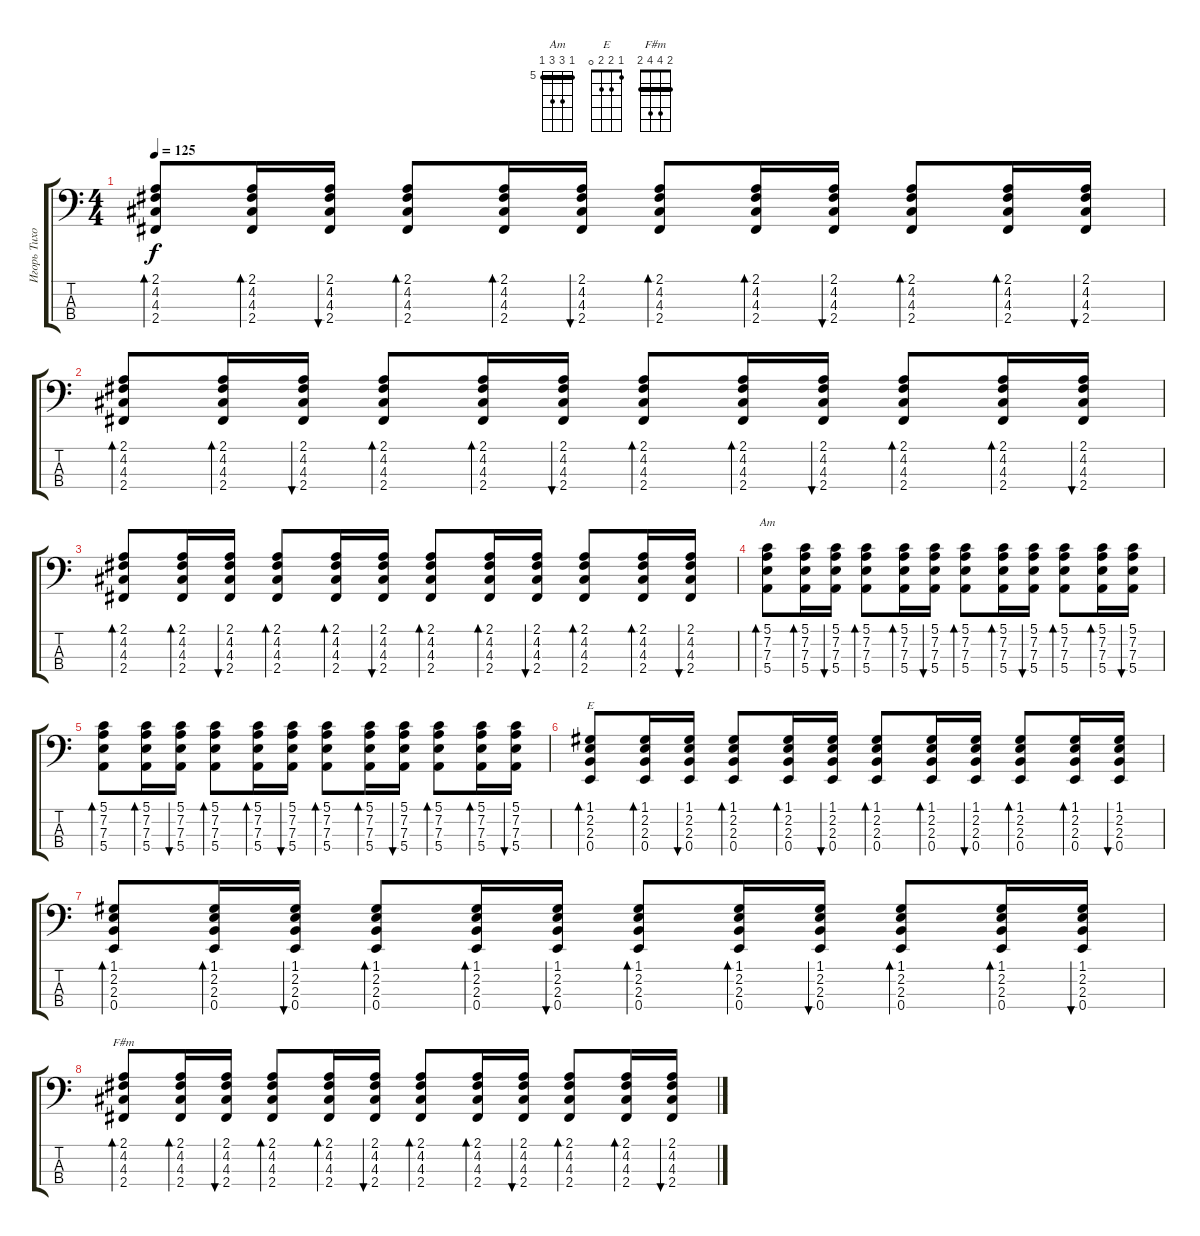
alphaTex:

\track ("Игорь Тихомиров" "Игорь Тихо") {instrument electricbasspick}
\staff {score tabs}
\tuning (G2 D2 A1 E1) {hide}
\chord ("Am" 5 7 7 5) {firstfret 5 barre 5}
\chord ("E" 1 2 2 0)
\chord ("F#m" 2 4 4 2) {barre 2}
\ts (4 4)
\tempo 125
\clef f4
\ks c
(2.1 4.2 4.3 2.4).8{bd 60 dy f} (2.1 4.2 4.3 2.4).16{bd 60} (2.1 4.2 4.3 2.4).16{bu 60} (2.1 4.2 4.3 2.4).8{bd 60} (2.1 4.2 4.3 2.4).16{bd 60} (2.1 4.2 4.3 2.4).16{bu 60} (2.1 4.2 4.3 2.4).8{bd 60} (2.1 4.2 4.3 2.4).16{bd 60} (2.1 4.2 4.3 2.4).16{bu 60} (2.1 4.2 4.3 2.4).8{bd 60} (2.1 4.2 4.3 2.4).16{bd 60} (2.1 4.2 4.3 2.4).16{bu 60} |
(2.1 4.2 4.3 2.4).8{bd 60} (2.1 4.2 4.3 2.4).16{bd 60} (2.1 4.2 4.3 2.4).16{bu 60} (2.1 4.2 4.3 2.4).8{bd 60} (2.1 4.2 4.3 2.4).16{bd 60} (2.1 4.2 4.3 2.4).16{bu 60} (2.1 4.2 4.3 2.4).8{bd 60} (2.1 4.2 4.3 2.4).16{bd 60} (2.1 4.2 4.3 2.4).16{bu 60} (2.1 4.2 4.3 2.4).8{bd 60} (2.1 4.2 4.3 2.4).16{bd 60} (2.1 4.2 4.3 2.4).16{bu 60} |
(2.1 4.2 4.3 2.4).8{bd 60} (2.1 4.2 4.3 2.4).16{bd 60} (2.1 4.2 4.3 2.4).16{bu 60} (2.1 4.2 4.3 2.4).8{bd 60} (2.1 4.2 4.3 2.4).16{bd 60} (2.1 4.2 4.3 2.4).16{bu 60} (2.1 4.2 4.3 2.4).8{bd 60} (2.1 4.2 4.3 2.4).16{bd 60} (2.1 4.2 4.3 2.4).16{bu 60} (2.1 4.2 4.3 2.4).8{bd 60} (2.1 4.2 4.3 2.4).16{bd 60} (2.1 4.2 4.3 2.4).16{bu 60} |
(5.1 7.2 7.3 5.4).8{bd 60 ch "Am"} (5.1 7.2 7.3 5.4).16{bd 60} (5.1 7.2 7.3 5.4).16{bu 60} (5.1 7.2 7.3 5.4).8{bd 60} (5.1 7.2 7.3 5.4).16{bd 60} (5.1 7.2 7.3 5.4).16{bu 60} (5.1 7.2 7.3 5.4).8{bd 60} (5.1 7.2 7.3 5.4).16{bd 60} (5.1 7.2 7.3 5.4).16{bu 60} (5.1 7.2 7.3 5.4).8{bd 60} (5.1 7.2 7.3 5.4).16{bd 60} (5.1 7.2 7.3 5.4).16{bu 60} |
(5.1 7.2 7.3 5.4).8{bd 60} (5.1 7.2 7.3 5.4).16{bd 60} (5.1 7.2 7.3 5.4).16{bu 60} (5.1 7.2 7.3 5.4).8{bd 60} (5.1 7.2 7.3 5.4).16{bd 60} (5.1 7.2 7.3 5.4).16{bu 60} (5.1 7.2 7.3 5.4).8{bd 60} (5.1 7.2 7.3 5.4).16{bd 60} (5.1 7.2 7.3 5.4).16{bu 60} (5.1 7.2 7.3 5.4).8{bd 60} (5.1 7.2 7.3 5.4).16{bd 60} (5.1 7.2 7.3 5.4).16{bu 60} |
(1.1 2.2 2.3 0.4).8{bd 60 ch "E"} (1.1 2.2 2.3 0.4).16{bd 60} (1.1 2.2 2.3 0.4).16{bu 60} (1.1 2.2 2.3 0.4).8{bd 60} (1.1 2.2 2.3 0.4).16{bd 60} (1.1 2.2 2.3 0.4).16{bu 60} (1.1 2.2 2.3 0.4).8{bd 60} (1.1 2.2 2.3 0.4).16{bd 60} (1.1 2.2 2.3 0.4).16{bu 60} (1.1 2.2 2.3 0.4).8{bd 60} (1.1 2.2 2.3 0.4).16{bd 60} (1.1 2.2 2.3 0.4).16{bu 60} |
(1.1 2.2 2.3 0.4).8{bd 60} (1.1 2.2 2.3 0.4).16{bd 60} (1.1 2.2 2.3 0.4).16{bu 60} (1.1 2.2 2.3 0.4).8{bd 60} (1.1 2.2 2.3 0.4).16{bd 60} (1.1 2.2 2.3 0.4).16{bu 60} (1.1 2.2 2.3 0.4).8{bd 60} (1.1 2.2 2.3 0.4).16{bd 60} (1.1 2.2 2.3 0.4).16{bu 60} (1.1 2.2 2.3 0.4).8{bd 60} (1.1 2.2 2.3 0.4).16{bd 60} (1.1 2.2 2.3 0.4).16{bu 60} |
(2.1 4.2 4.3 2.4).8{bd 60 ch "F#m"} (2.1 4.2 4.3 2.4).16{bd 60} (2.1 4.2 4.3 2.4).16{bu 60} (2.1 4.2 4.3 2.4).8{bd 60} (2.1 4.2 4.3 2.4).16{bd 60} (2.1 4.2 4.3 2.4).16{bu 60} (2.1 4.2 4.3 2.4).8{bd 60} (2.1 4.2 4.3 2.4).16{bd 60} (2.1 4.2 4.3 2.4).16{bu 60} (2.1 4.2 4.3 2.4).8{bd 60} (2.1 4.2 4.3 2.4).16{bd 60} (2.1 4.2 4.3 2.4).16{bu 60}
